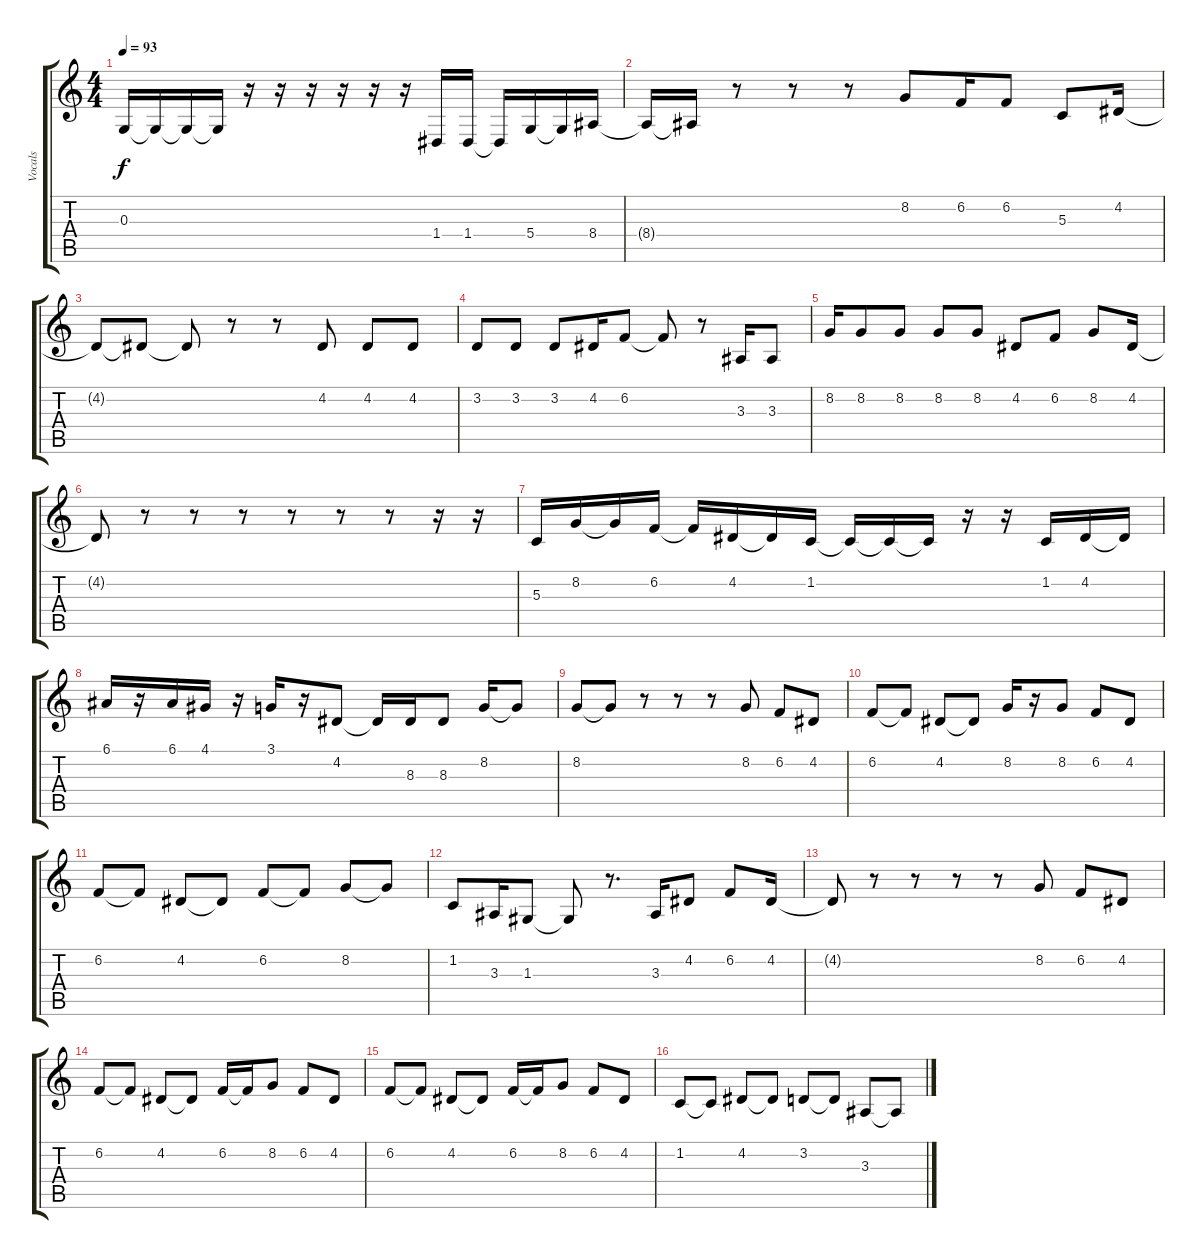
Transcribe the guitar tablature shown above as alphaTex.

\track ("Vocals" "Vocals") {instrument altosax}
\staff {score tabs}
\tuning (E4 B3 G3 D3 A2 E2) {hide}
\ts (4 4)
\tempo 93
\clef g2
\ks c
0.3.16{dy f} 0.3{t}.16 0.3{t}.16 0.3{t}.16 r.16 r.16 r.16 r.16 r.16 r.16 1.4.16 1.4.16 1.4{t}.16 5.4.16 5.4{t}.16 8.4.16 |
8.4{t}.16 8.4{t}.16 r.8 r.8 r.8 8.2.8 6.2.16 6.2.8 5.3.8 4.2.16 |
4.2{t}.8 4.2{t}.8 4.2{t}.8 r.8 r.8 4.2.8 4.2.8 4.2.8 |
3.2.8 3.2.8 3.2.8 4.2.16 6.2.8 6.2{t}.8 r.8 3.3.16 3.3.8 |
8.2.16 8.2.8 8.2.8 8.2.8 8.2.8 4.2.8 6.2.8 8.2.8 4.2.16 |
4.2{t}.8 r.8 r.8 r.8 r.8 r.8 r.8 r.16 r.16 |
5.3.16 8.2.16 8.2{t}.16 6.2.16 6.2{t}.16 4.2.16 4.2{t}.16 1.2.16 1.2{t}.16 1.2{t}.16 1.2{t}.16 r.16 r.16 1.2.16 4.2.16 4.2{t}.16 |
6.1.16 r.16 6.1.16 4.1.16 r.16 3.1.16 r.16 4.2.8 4.2{t}.16 8.3.16 8.3.8 8.2.16 8.2{t}.8 |
8.2.8 8.2{t}.8 r.8 r.8 r.8 8.2.8 6.2.8 4.2.8 |
6.2.8 6.2{t}.8 4.2.8 4.2{t}.8 8.2.16 r.16 8.2.8 6.2.8 4.2.8 |
6.2.8 6.2{t}.8 4.2.8 4.2{t}.8 6.2.8 6.2{t}.8 8.2.8 8.2{t}.8 |
1.2.8 3.3.16 1.3.8 1.3{t}.8 r.8{d} 3.3.16 4.2.8 6.2.8 4.2.16 |
4.2{t}.8 r.8 r.8 r.8 r.8 8.2.8 6.2.8 4.2.8 |
6.2.8 6.2{t}.8 4.2.8 4.2{t}.8 6.2.16 6.2{t}.16 8.2.8 6.2.8 4.2.8 |
6.2.8 6.2{t}.8 4.2.8 4.2{t}.8 6.2.16 6.2{t}.16 8.2.8 6.2.8 4.2.8 |
1.2.8 1.2{t}.8 4.2.8 4.2{t}.8 3.2.8 3.2{t}.8 3.3.8 3.3{t}.8
